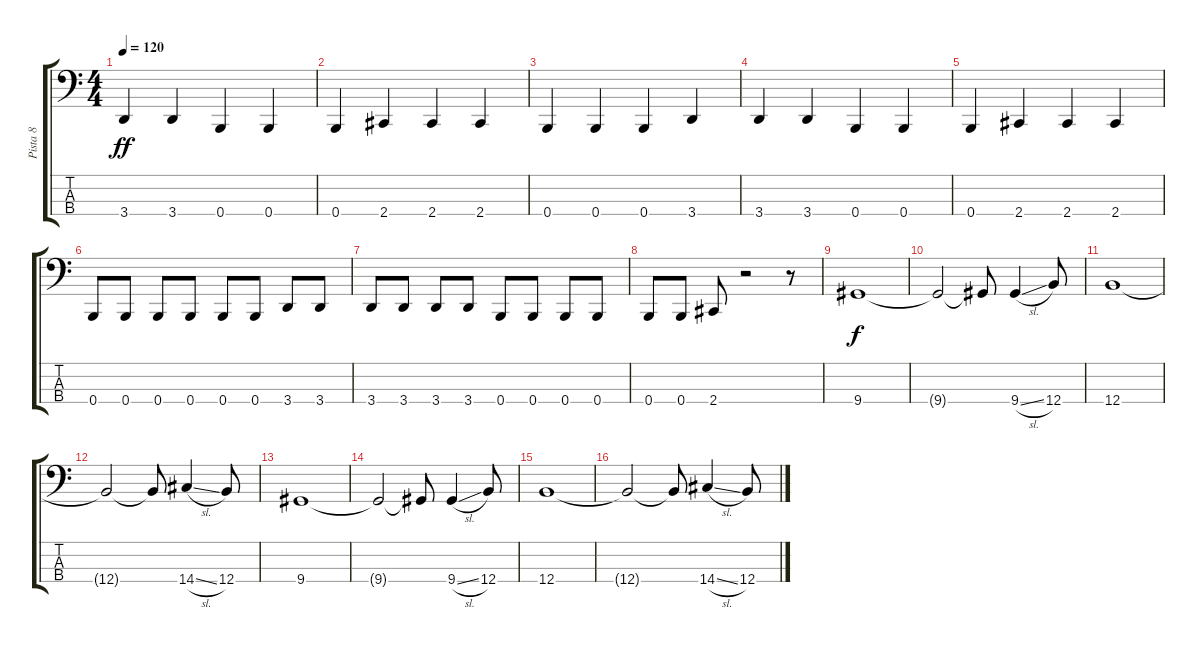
\track ("Pista 8" "Pista 8") {instrument electricbassfinger}
\staff {score tabs}
\tuning (E2 B1 Gb1 B0) {hide}
\ts (4 4)
\tempo 120
\clef f4
\ks c
3.4.4{dy ff} 3.4.4 0.4.4 0.4.4 |
0.4.4 2.4.4 2.4.4 2.4.4 |
0.4.4 0.4.4 0.4.4 3.4.4 |
3.4.4 3.4.4 0.4.4 0.4.4 |
0.4.4 2.4.4 2.4.4 2.4.4 |
0.4.8 0.4.8 0.4.8 0.4.8 0.4.8 0.4.8 3.4.8 3.4.8 |
3.4.8 3.4.8 3.4.8 3.4.8 0.4.8 0.4.8 0.4.8 0.4.8 |
0.4.8 0.4.8 2.4.8 r.2 r.8 |
9.4.1{dy f} |
9.4{t}.2 9.4{t}.8 9.4{sl}.4 12.4.8 |
12.4.1 |
12.4{t}.2 12.4{t}.8 14.4{sl}.4 12.4.8 |
9.4.1 |
9.4{t}.2 9.4{t}.8 9.4{sl}.4 12.4.8 |
12.4.1 |
12.4{t}.2 12.4{t}.8 14.4{sl}.4 12.4.8
